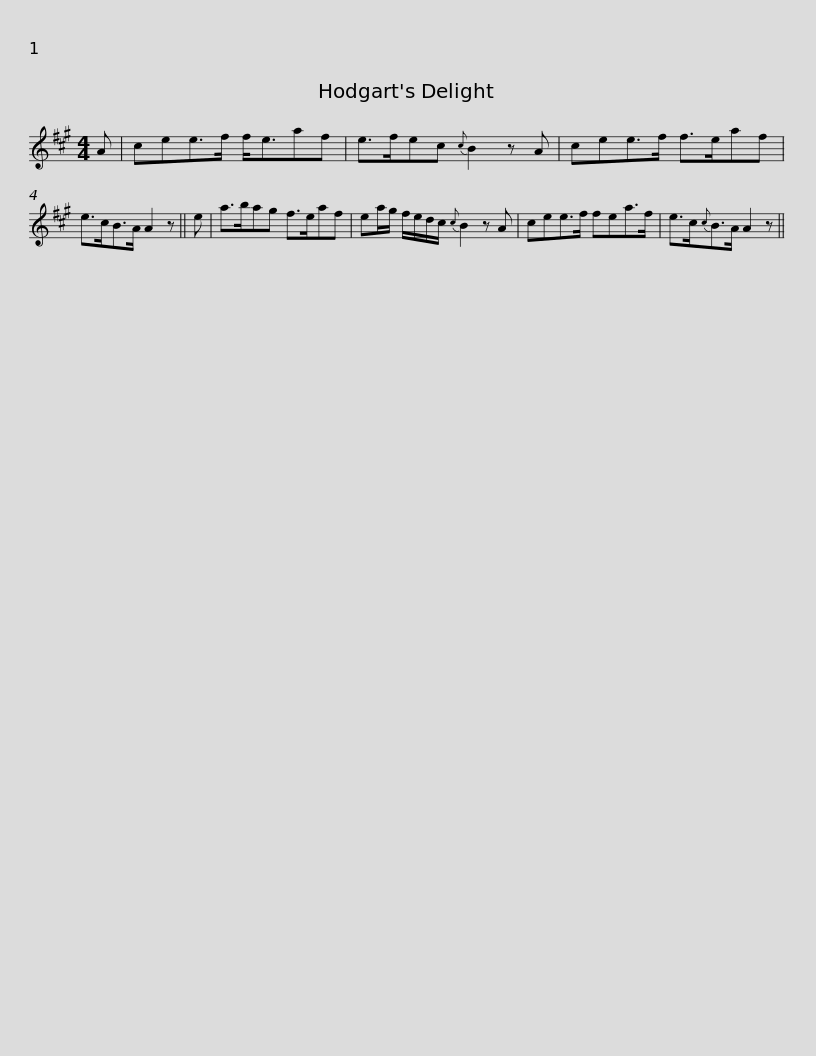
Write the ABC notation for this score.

X:1
L:1/8
M:4/4
I:linebreak $
K:A
V:1 treble
V:1
 A | cee>f f<eaf | e>fec{c} B2 z A | cee>f f>eaf | e>cB>A A2 z || %5
 e |$ a>bag f>eaf | ea/g/ f/e/d/c/{c} B2 z A | cee>f fea>f | e>c{c}B>A A2 z || %10
